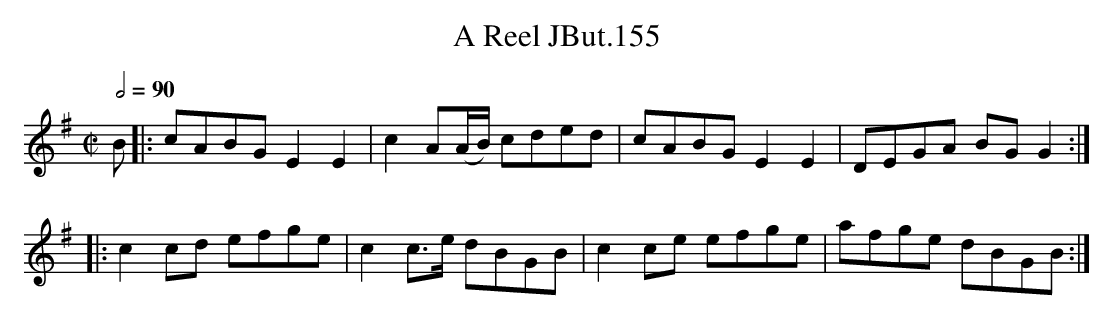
X:1
T:Reel JBut.155, A
M:C|
L:1/8
Q:2/4=90
K:G
B |: cABG E2E2 | c2A(A/B/) cded | cABG E2E2 | DEGA BGG2 :|
|: c2cd efge | c2c>e dBGB | c2ce efge | afge dBGB :|
